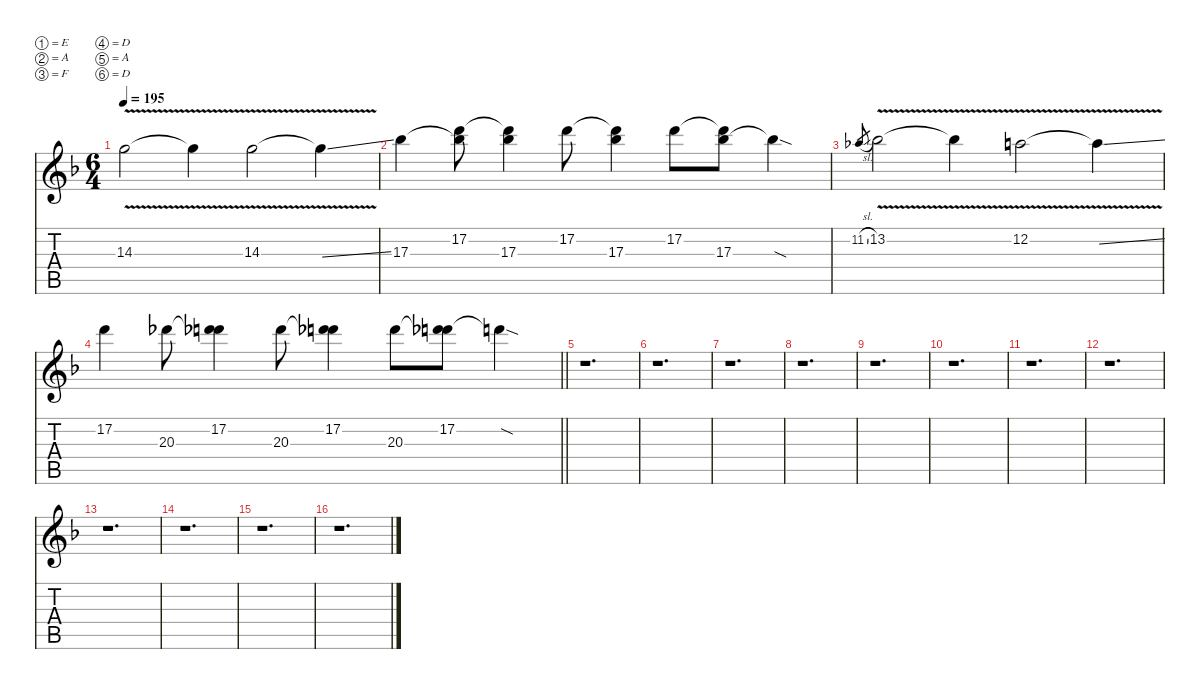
\defaultSystemsLayout 4
\hideDynamics
\bracketExtendMode nobrackets
\singleTrackTrackNamePolicy hidden
\multiTrackTrackNamePolicy hidden
\firstSystemTrackNameMode fullname
\firstSystemTrackNameOrientation horizontal
\otherSystemsTrackNameOrientation horizontal
\track ("Guitar 2" "dist.guit.") {defaultSystemsLayout 4 instrument distortionguitar}
\staff {score tabs}
\tuning (E4 A3 F3 D3 A2 D2)
\ts (6 4)
\tempo 195
\clef g2
\ks dminor
14.3{v acc forcenatural}.2{dy f beam Down} 14.3{v t acc forcenatural}.4{beam Down} 14.3{v acc forcenatural}.2{beam Down} 14.3{v ss t acc forcenatural}.4{beam Down} |
17.3{acc b}.4{beam Down} (17.2{acc forcenatural} 17.3{t acc b}).8{beam Down} (17.2{t acc forcenatural} 17.3{acc b}).4{beam Down} 17.2{acc forcenatural}.8{beam Down} (17.2{t acc forcenatural} 17.3{acc b}).4{beam Down} 17.2{acc forcenatural}.8{beam Down} (17.2{t acc forcenatural} 17.3{acc b}).8{beam Down} 17.3{sod t acc b}.4{beam Down} |
11.2{sl acc b}.8{gr dy mf beam Up} 13.2{v acc b}.2{dy f beam Down} 13.2{v t acc b}.4{beam Down} 12.2{v acc forcenatural}.2{beam Down} 12.2{v ss t acc forcenatural}.4{beam Down} |
\barLineRight lightlight
17.2{acc forcenatural}.4{beam Down} 20.3{acc b}.8{beam Down} (17.2{acc forcenatural} 20.3{t acc b}).4{beam Down} 20.3{acc b}.8{beam Down} (17.2{acc forcenatural} 20.3{t acc b}).4{beam Down} 20.3{acc b}.8{beam Down} (17.2{acc forcenatural} 20.3{t acc b}).8{beam Down} 17.2{sod t acc forcenatural}.4{beam Down} |
r.1{d beam Down} |
r.1{d beam Down} |
r.1{d beam Down} |
r.1{d beam Down} |
r.1{d beam Down} |
r.1{d beam Down} |
r.1{d beam Down} |
r.1{d beam Down} |
r.1{d beam Down} |
r.1{d beam Down} |
r.1{d beam Down} |
r.1{d beam Down}
